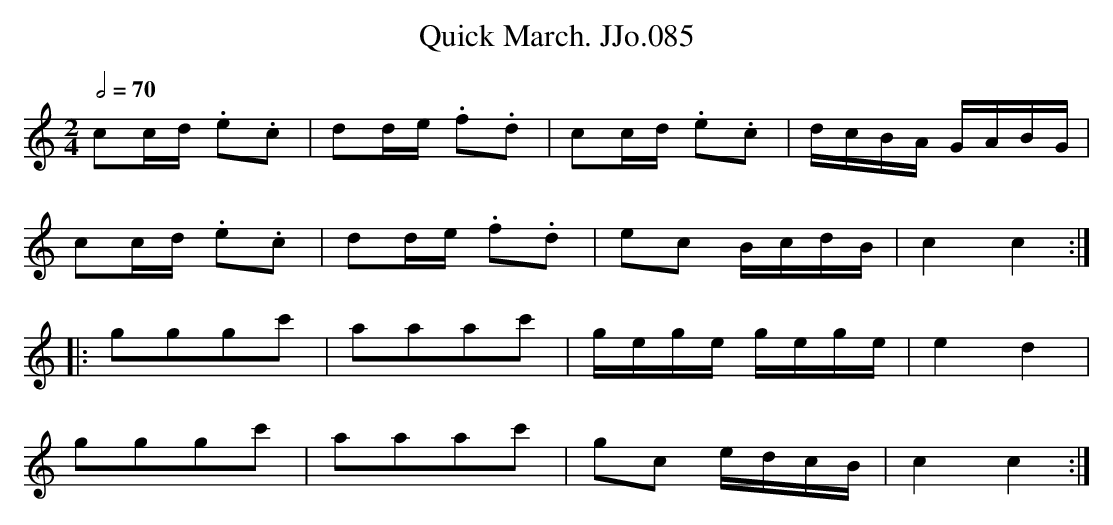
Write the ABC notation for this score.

X:1
T:Quick March. JJo.085
M:2/4
L:1/8
Q:1/2=70
K:C major
cc/d/ .e.c|dd/e/ .f.d|cc/d/ .e.c|d/c/B/A/ G/A/B/G/|\!
cc/d/ .e.c|dd/e/ .f.d|ec B/c/d/B/|c2c2::!
gggc'|aaac'|g/e/g/e/ g/e/g/e/|e2d2|!
gggc'|aaac'|gc e/d/c/B/|c2c2:|
